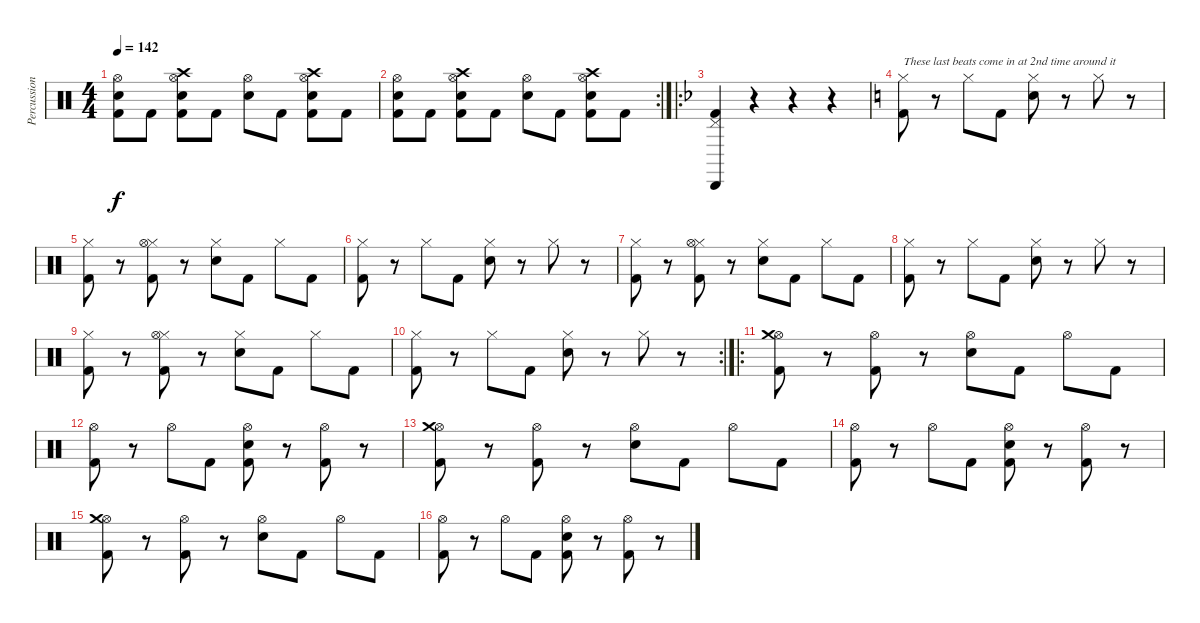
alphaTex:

\track ("Percussion" "Percussion") {instrument percussion}
\staff {score}
\articulation defaults
\ts (4 4)
\tempo 142
\clef neutral
\ks c
("Hi-Hat (open)" "Electric Snare (hit)" "Kick (hit) 2").8{dy f} "Kick (hit) 2".8 ("Crash high (hit)" "Hi-Hat (open)" "Electric Snare (hit)" "Kick (hit) 2").8 "Kick (hit) 2".8 ("Hi-Hat (open)" "Electric Snare (hit)").8 "Kick (hit) 2".8 ("Crash high (hit)" "Hi-Hat (open)" "Electric Snare (hit)" "Kick (hit) 2").8 "Kick (hit) 2".8 |
\rc 2
("Hi-Hat (open)" "Electric Snare (hit)" "Kick (hit) 2").8 "Kick (hit) 2".8 ("Crash high (hit)" "Hi-Hat (open)" "Electric Snare (hit)" "Kick (hit) 2").8 "Kick (hit) 2".8 ("Hi-Hat (open)" "Electric Snare (hit)").8 "Kick (hit) 2".8 ("Crash high (hit)" "Hi-Hat (open)" "Electric Snare (hit)" "Kick (hit) 2").8 "Kick (hit) 2".8 |
\ro
\ks f
("Pedal Hi-Hat (hit)" "Cabasa (hit)" "Kick (hit) 2").4 r.4 r.4 r.4 |
\ks c
("Hi-Hat (closed)" "Kick (hit) 2").8{txt "These last beats come in at 2nd time around it"} r.8 "Hi-Hat (closed)".8 "Kick (hit) 2".8 ("Hi-Hat (closed)" "Electric Snare (hit)").8 r.8 "Hi-Hat (closed)".8 r.8 |
("Hi-Hat (closed)" "Kick (hit) 2").8 r.8 ("Hi-Hat (closed)" "Hi-Hat (open)" "Kick (hit) 2").8 r.8 ("Hi-Hat (closed)" "Electric Snare (hit)").8 "Kick (hit) 2".8 "Hi-Hat (closed)".8 "Kick (hit) 2".8 |
("Hi-Hat (closed)" "Kick (hit) 2").8 r.8 "Hi-Hat (closed)".8 "Kick (hit) 2".8 ("Hi-Hat (closed)" "Electric Snare (hit)").8 r.8 "Hi-Hat (closed)".8 r.8 |
("Hi-Hat (closed)" "Kick (hit) 2").8 r.8 ("Hi-Hat (closed)" "Hi-Hat (open)" "Kick (hit) 2").8 r.8 ("Hi-Hat (closed)" "Electric Snare (hit)").8 "Kick (hit) 2".8 "Hi-Hat (closed)".8 "Kick (hit) 2".8 |
("Hi-Hat (closed)" "Kick (hit) 2").8 r.8 "Hi-Hat (closed)".8 "Kick (hit) 2".8 ("Hi-Hat (closed)" "Electric Snare (hit)").8 r.8 "Hi-Hat (closed)".8 r.8 |
("Hi-Hat (closed)" "Kick (hit) 2").8 r.8 ("Hi-Hat (closed)" "Hi-Hat (open)" "Kick (hit) 2").8 r.8 ("Hi-Hat (closed)" "Electric Snare (hit)").8 "Kick (hit) 2".8 "Hi-Hat (closed)".8 "Kick (hit) 2".8 |
\rc 2
("Hi-Hat (closed)" "Kick (hit) 2").8 r.8 "Hi-Hat (closed)".8 "Kick (hit) 2".8 ("Hi-Hat (closed)" "Electric Snare (hit)").8 r.8 "Hi-Hat (closed)".8 r.8 |
\ro
("Hi-Hat (open)" "Crash medium (hit)" "Kick (hit) 2").8 r.8 ("Hi-Hat (open)" "Kick (hit) 2").8 r.8 ("Hi-Hat (open)" "Electric Snare (hit)").8 "Kick (hit) 2".8 "Hi-Hat (open)".8 "Kick (hit) 2".8 |
("Hi-Hat (open)" "Kick (hit) 2").8 r.8 "Hi-Hat (open)".8 "Kick (hit) 2".8 ("Hi-Hat (open)" "Electric Snare (hit)" "Kick (hit) 2").8 r.8 ("Hi-Hat (open)" "Kick (hit) 2").8 r.8 |
("Hi-Hat (open)" "Crash medium (hit)" "Kick (hit) 2").8 r.8 ("Hi-Hat (open)" "Kick (hit) 2").8 r.8 ("Hi-Hat (open)" "Electric Snare (hit)").8 "Kick (hit) 2".8 "Hi-Hat (open)".8 "Kick (hit) 2".8 |
("Hi-Hat (open)" "Kick (hit) 2").8 r.8 "Hi-Hat (open)".8 "Kick (hit) 2".8 ("Hi-Hat (open)" "Electric Snare (hit)" "Kick (hit) 2").8 r.8 ("Hi-Hat (open)" "Kick (hit) 2").8 r.8 |
("Hi-Hat (open)" "Crash medium (hit)" "Kick (hit) 2").8 r.8 ("Hi-Hat (open)" "Kick (hit) 2").8 r.8 ("Hi-Hat (open)" "Electric Snare (hit)").8 "Kick (hit) 2".8 "Hi-Hat (open)".8 "Kick (hit) 2".8 |
("Hi-Hat (open)" "Kick (hit) 2").8 r.8 "Hi-Hat (open)".8 "Kick (hit) 2".8 ("Hi-Hat (open)" "Electric Snare (hit)" "Kick (hit) 2").8 r.8 ("Hi-Hat (open)" "Kick (hit) 2").8 r.8
